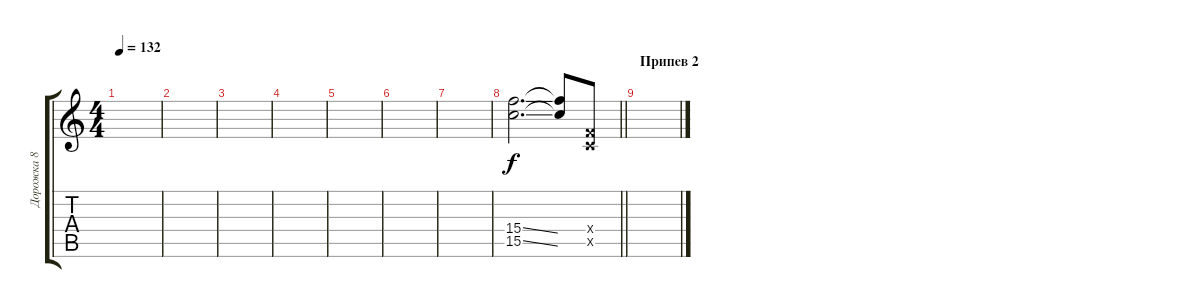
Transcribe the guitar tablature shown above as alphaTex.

\track ("Дорожка 8" "Дорожка 8") {instrument distortionguitar}
\staff {score tabs}
\tuning (E4 B3 G3 D3 A2 E2) {hide}
\ts (4 4)
\tempo 132
\clef g2
\ks c
|
|
|
|
|
|
|
\barLineRight lightlight
(15.4{ss} 15.5{ss}).2{d} (15.4{t} 15.5{t}).8 (3.4{x} 3.5{x}).8 |
\section ("" "Припев 2")
